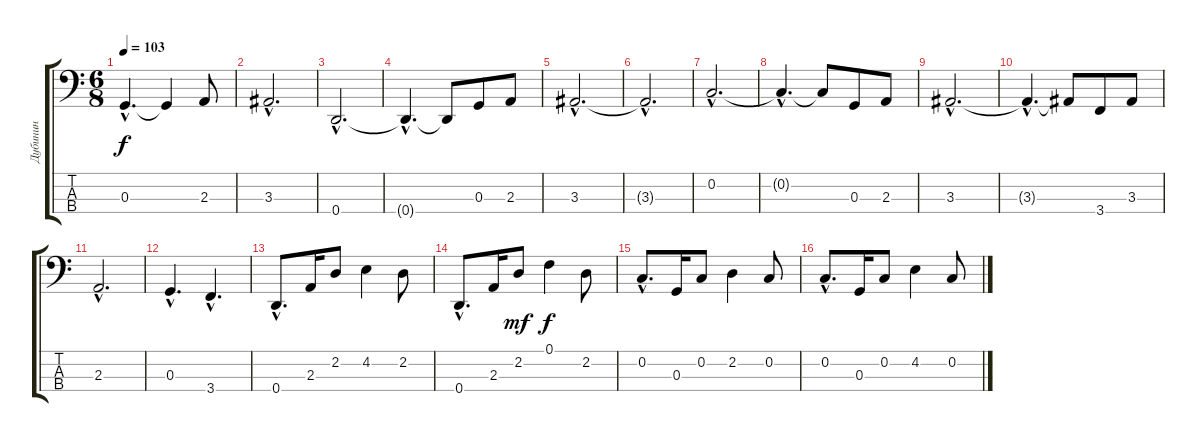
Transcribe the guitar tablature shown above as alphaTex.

\track ("Дубинин" "Дубинин") {instrument electricbassfinger}
\staff {score tabs}
\tuning (F2 C2 G1 D1) {hide}
\ts (6 8)
\tempo 103
\clef f4
\ks c
0.3{hac}.4{d dy f} 0.3{t}.4 2.3.8 |
3.3{hac}.2{d} |
0.4{hac}.2{d} |
0.4{hac t}.4{d} 0.4{t}.8 0.3.8 2.3.8 |
3.3{hac}.2{d} |
3.3{hac t}.2{d} |
0.2{hac}.2{d} |
0.2{hac t}.4{d} 0.2{t}.8 0.3.8 2.3.8 |
3.3{hac}.2{d} |
3.3{hac t}.4{d} 3.3{t}.8 3.4.8 3.3.8 |
2.3{hac}.2{d} |
0.3{hac}.4{d} 3.4{hac}.4{d} |
0.4{hac}.8{d} 2.3.16 2.2.8 4.2.4 2.2.8 |
0.4{hac}.8{d} 2.3.16 2.2.8{dy mf} 0.1.4{dy f} 2.2.8 |
0.2{hac}.8{d} 0.3.16 0.2.8 2.2.4 0.2.8 |
0.2{hac}.8{d} 0.3.16 0.2.8 4.2.4 0.2.8
